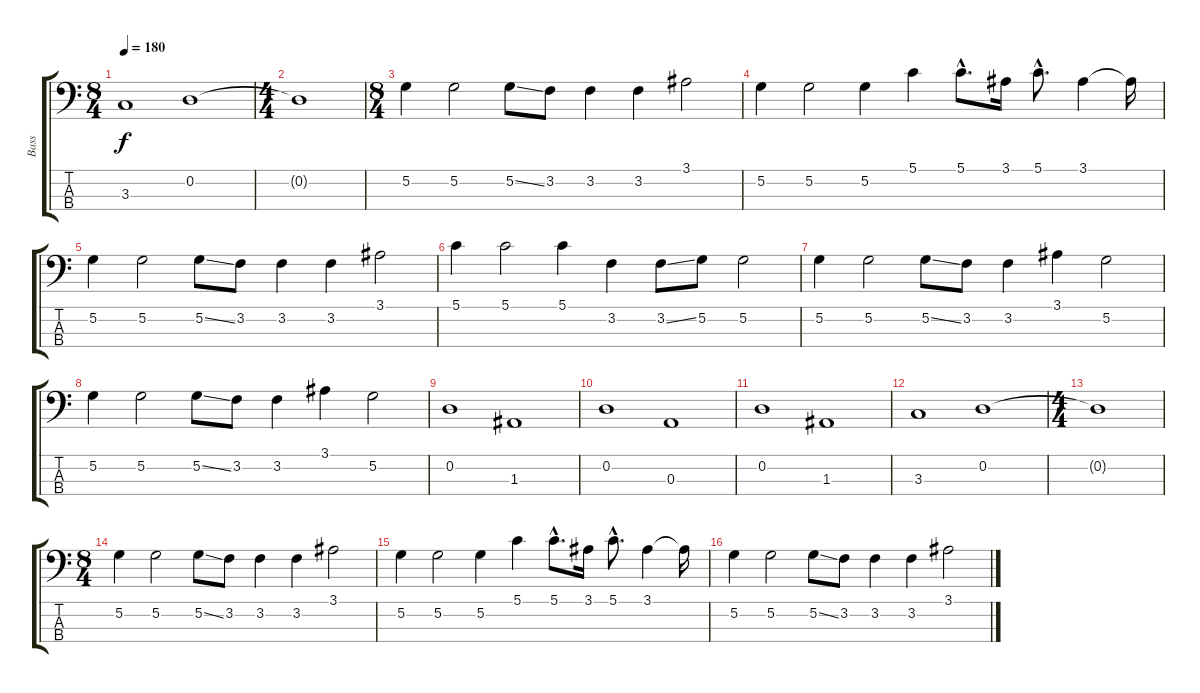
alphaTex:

\track ("Bass" "Bass") {instrument electricbassfinger}
\staff {score tabs}
\tuning (G2 D2 A1 E1) {hide}
\ts (8 4)
\tempo 180
\clef f4
\ks c
3.3.1{dy f} 0.2.1 |
\ts (4 4)
0.2{t}.1 |
\ts (8 4)
5.2.4 5.2.2 5.2{ss}.8 3.2.8 3.2.4 3.2.4 3.1.2 |
5.2.4 5.2.2 5.2.4 5.1.4 5.1{hac}.8{d} 3.1.16 5.1{hac}.8{d} 3.1.4 3.1{t}.16 |
5.2.4 5.2.2 5.2{ss}.8 3.2.8 3.2.4 3.2.4 3.1.2 |
5.1.4 5.1.2 5.1.4 3.2.4 3.2{ss}.8 5.2.8 5.2.2 |
5.2.4 5.2.2 5.2{ss}.8 3.2.8 3.2.4 3.1.4 5.2.2 |
5.2.4 5.2.2 5.2{ss}.8 3.2.8 3.2.4 3.1.4 5.2.2 |
0.2.1 1.3.1 |
0.2.1 0.3.1 |
0.2.1 1.3.1 |
3.3.1 0.2.1 |
\ts (4 4)
0.2{t}.1 |
\ts (8 4)
5.2.4 5.2.2 5.2{ss}.8 3.2.8 3.2.4 3.2.4 3.1.2 |
5.2.4 5.2.2 5.2.4 5.1.4 5.1{hac}.8{d} 3.1.16 5.1{hac}.8{d} 3.1.4 3.1{t}.16 |
5.2.4 5.2.2 5.2{ss}.8 3.2.8 3.2.4 3.2.4 3.1.2
